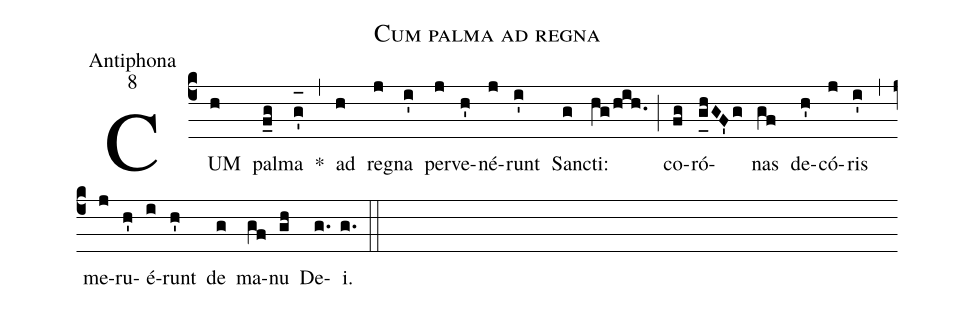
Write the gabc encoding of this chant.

name:Cum palma ad regna;
office-part:Antiphona;
mode:8;
%%
(c4) CUM(h) pal(f_g)ma(g'_[oh:h]) *(,) ad(h) re(j)gna(i') per(j)ve(h')né(j)runt(i') San(g)cti:(hg/hih.) (;) co(fg)ró(g_[uh:l]hGF'g)nas(gf) de(h')có(j)ris(i') (,) me(j)ru(h')é(i)runt(h') de(g) ma(gf)nu(gh) De(g.)i.(g.) (::)
%<eu>E(j) u(j) o(i) u(j) a(h) e.</eu>(g.) (::)
